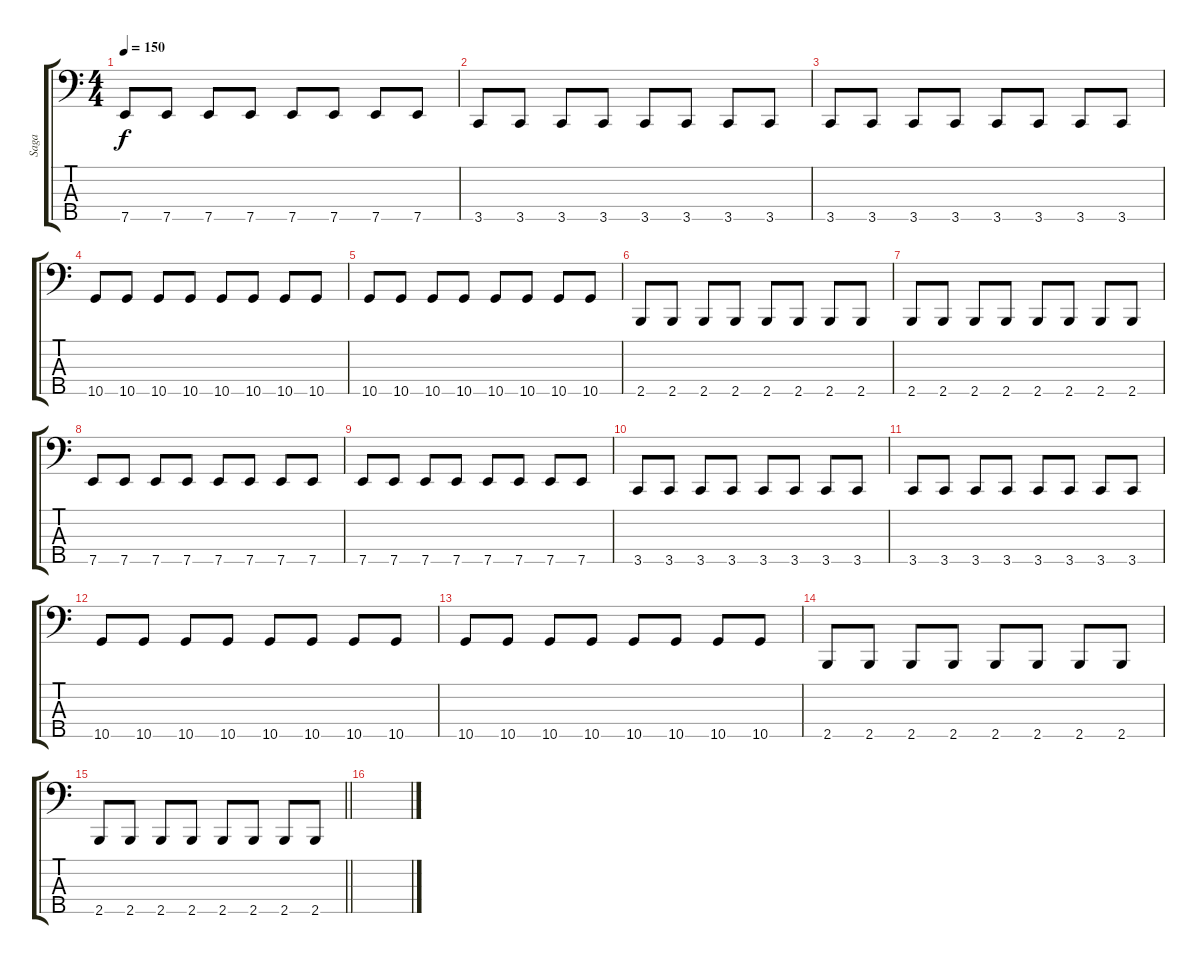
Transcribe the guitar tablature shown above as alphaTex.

\track ("Saga" "Saga") {instrument electricbasspick}
\staff {score tabs}
\tuning (G2 D2 A1 E1 A0) {hide}
\ts (4 4)
\tempo 150
\clef f4
\ks c
7.5.8{dy f} 7.5.8 7.5.8 7.5.8 7.5.8 7.5.8 7.5.8 7.5.8 |
3.5.8 3.5.8 3.5.8 3.5.8 3.5.8 3.5.8 3.5.8 3.5.8 |
3.5.8 3.5.8 3.5.8 3.5.8 3.5.8 3.5.8 3.5.8 3.5.8 |
10.5.8 10.5.8 10.5.8 10.5.8 10.5.8 10.5.8 10.5.8 10.5.8 |
10.5.8 10.5.8 10.5.8 10.5.8 10.5.8 10.5.8 10.5.8 10.5.8 |
2.5.8 2.5.8 2.5.8 2.5.8 2.5.8 2.5.8 2.5.8 2.5.8 |
2.5.8 2.5.8 2.5.8 2.5.8 2.5.8 2.5.8 2.5.8 2.5.8 |
7.5.8 7.5.8 7.5.8 7.5.8 7.5.8 7.5.8 7.5.8 7.5.8 |
7.5.8 7.5.8 7.5.8 7.5.8 7.5.8 7.5.8 7.5.8 7.5.8 |
3.5.8 3.5.8 3.5.8 3.5.8 3.5.8 3.5.8 3.5.8 3.5.8 |
3.5.8 3.5.8 3.5.8 3.5.8 3.5.8 3.5.8 3.5.8 3.5.8 |
10.5.8 10.5.8 10.5.8 10.5.8 10.5.8 10.5.8 10.5.8 10.5.8 |
10.5.8 10.5.8 10.5.8 10.5.8 10.5.8 10.5.8 10.5.8 10.5.8 |
2.5.8 2.5.8 2.5.8 2.5.8 2.5.8 2.5.8 2.5.8 2.5.8 |
\barLineRight lightlight
2.5.8 2.5.8 2.5.8 2.5.8 2.5.8 2.5.8 2.5.8 2.5.8 |
\section ("" "")
